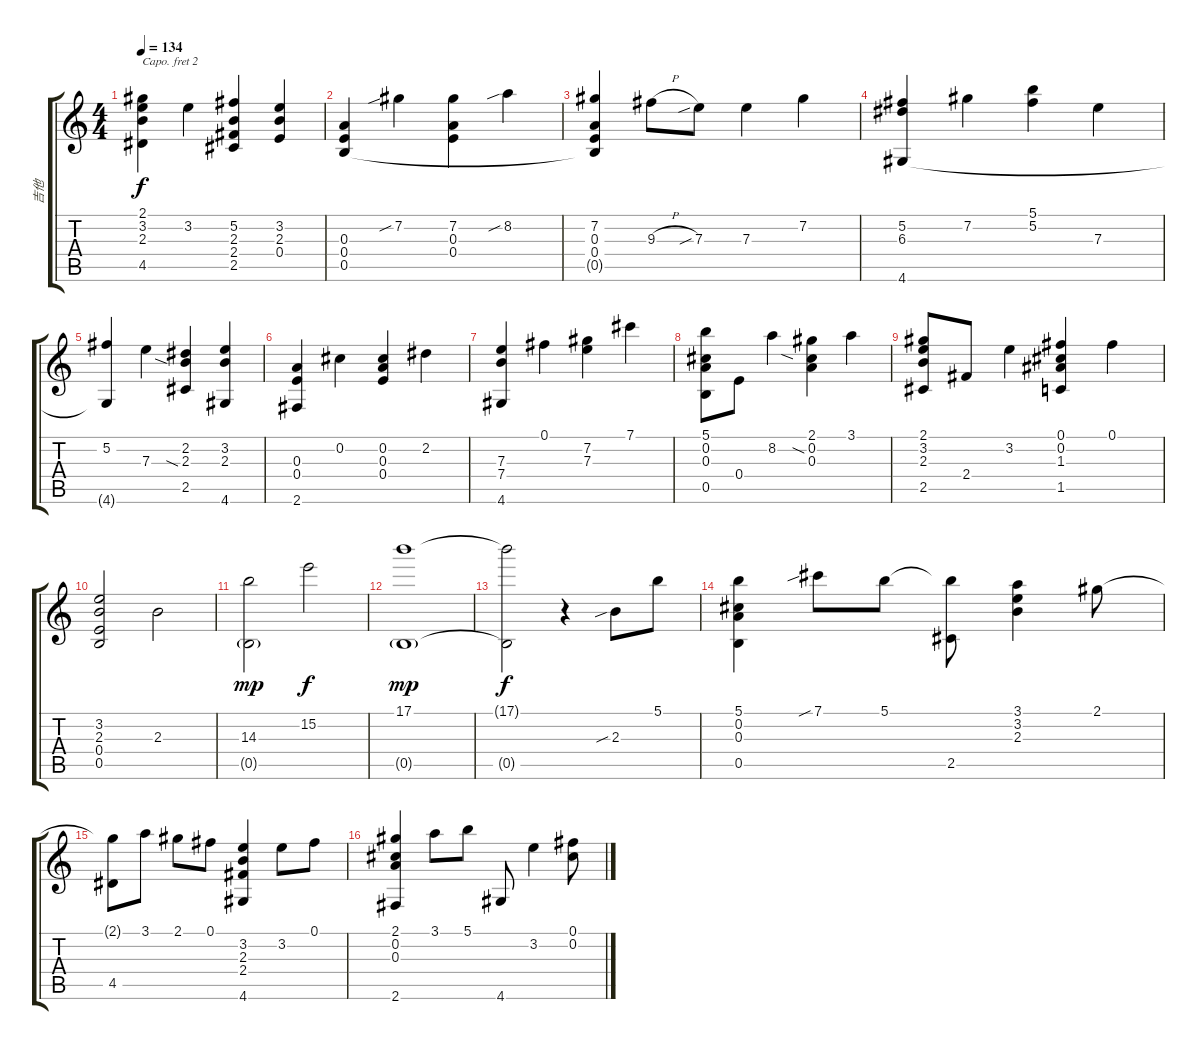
\track ("吉他" "吉他") {instrument acousticguitarsteel}
\staff {score tabs}
\capo 2
\tuning (E4 B3 G3 D3 A2 D2) {hide}
\ts (4 4)
\tempo 134
\clef g2
\ks c
(2.1 3.2 2.3 4.5).4{dy f} 3.2.4 (5.2 2.3 2.4 2.5).4 (3.2 2.3 0.4).4 |
(0.3 0.4 0.5).4 7.2{sib}.4 (7.2 0.3 0.4).4 8.2{sib}.4 |
(7.2 0.3 0.4 0.5{t}).4 9.3{h}.8 7.3{sib}.8 7.3.4 7.2.4 |
(5.2 6.3 4.6).4 7.2.4 (5.1 5.2).4 7.3.4 |
(5.2 4.6{t}).4 7.3.4 (2.2 2.3{sia} 2.5).4 (3.2 2.3 4.6).4 |
(0.3 0.4 2.6).4 0.2.4 (0.2 0.3 0.4).4 2.2.4 |
(7.3 7.4 4.6).4 0.1.4 (7.2 7.3).4 7.1.4 |
(5.1 0.2 0.3 0.5).8 0.4.8 8.2.4 (2.1 0.2{sia} 0.3).4 3.1.4 |
(2.1 3.2 2.3 2.5).8 2.4.8 3.2.4 (0.1 0.2 1.3 1.5).4 0.1.4 |
(3.2 2.3 0.4 0.5).2 2.3.2 |
(14.3 0.5{g}).2{dy mp} 15.2.2{dy f} |
(17.1 0.5{g}).1{dy mp} |
(17.1{t} 0.5{t}).2{dy f} r.4 2.3{sib}.8 5.1.8 |
(5.1 0.2 0.3 0.5).4 7.1{sib}.8 5.1.8 (5.1{t} 2.5).8 (3.1 3.2 2.3).4 2.1.8 |
(2.1{t} 4.5).8 3.1.8 2.1.8 0.1.8 (3.2 2.3 2.4 4.6).4 3.2.8 0.1.8 |
(2.1 0.2 0.3 2.6).4 3.1.8 5.1.8 4.6.8 3.2.4 (0.1 0.2).8
